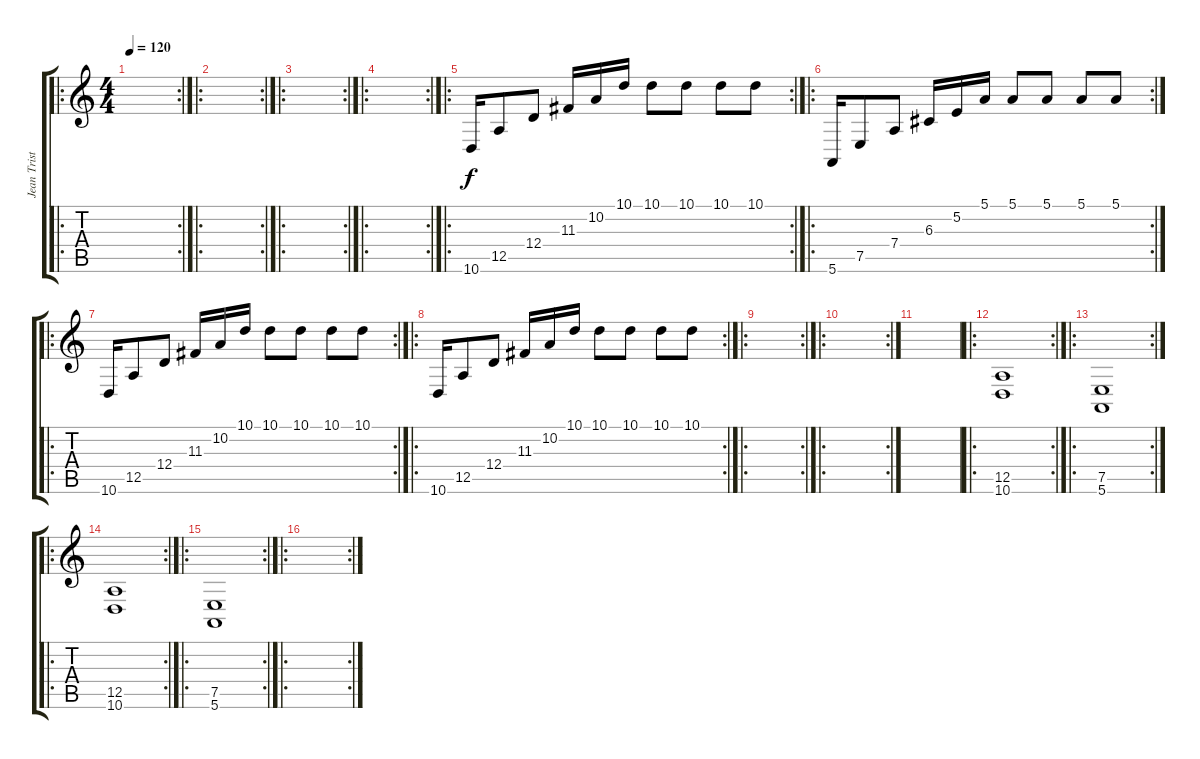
\track ("Jean Triste" "Jean Trist") {instrument accordion}
\staff {score tabs}
\tuning (E4 B3 G3 D3 A2 E2) {hide}
\ro
\rc 2
\ts (4 4)
\tempo 120
\clef g2
\ks c
|
\ro
\rc 2
|
\ro
\rc 2
|
\ro
\rc 2
|
\ro
\rc 2
10.6.16 12.5.8 12.4.8 11.3.16 10.2.16 10.1.16 10.1.8 10.1.8 10.1.8 10.1.8 |
\ro
\rc 2
5.6.16 7.5.8 7.4.8 6.3.16 5.2.16 5.1.16 5.1.8 5.1.8 5.1.8 5.1.8 |
\ro
\rc 2
10.6.16 12.5.8 12.4.8 11.3.16 10.2.16 10.1.16 10.1.8 10.1.8 10.1.8 10.1.8 |
\ro
\rc 2
10.6.16 12.5.8 12.4.8 11.3.16 10.2.16 10.1.16 10.1.8 10.1.8 10.1.8 10.1.8 |
\ro
\rc 2
|
\ro
\rc 2
|
|
\ro
\rc 2
(12.5 10.6).1 |
\ro
\rc 2
(7.5 5.6).1 |
\ro
\rc 2
(12.5 10.6).1 |
\ro
\rc 2
(7.5 5.6).1 |
\ro
\rc 2
